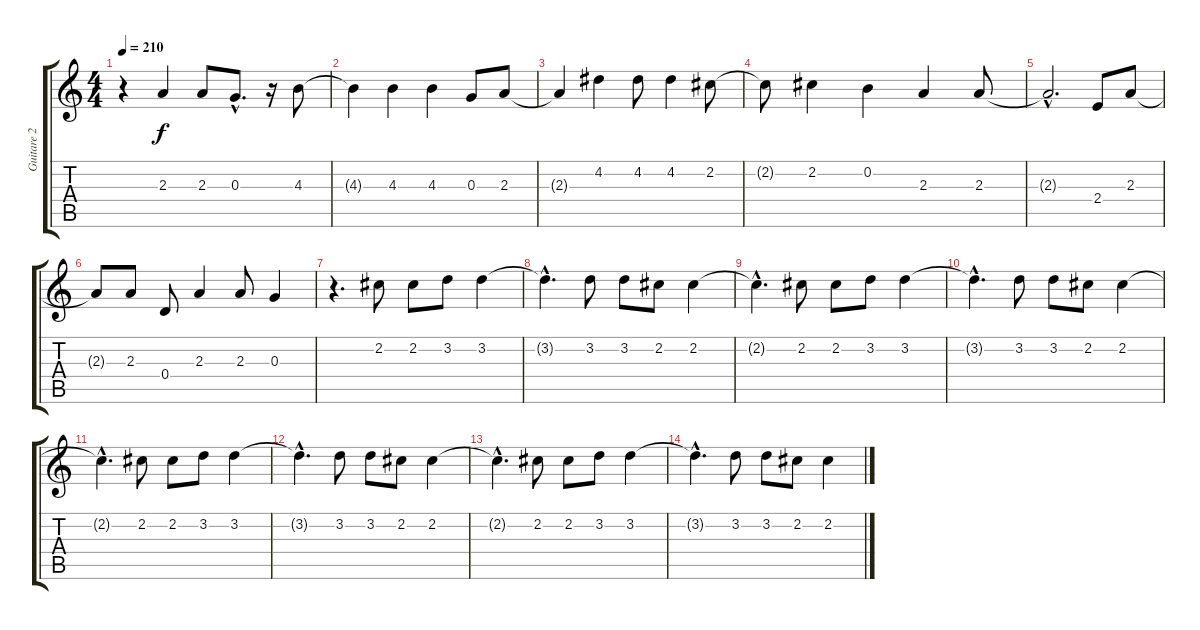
\track ("Guitare 2" "Guitare 2") {instrument overdrivenguitar}
\staff {score tabs}
\tuning (E4 B3 G3 D3 A2 E2) {hide}
\ts (4 4)
\tempo 210
\clef g2
\ks c
r.4{dy f} 2.3.4 2.3.8 0.3{hac}.8{d} r.16 4.3.8 |
4.3{t}.4 4.3.4 4.3.4 0.3.8 2.3.8 |
2.3{t}.4 4.2.4 4.2.8 4.2.4 2.2.8 |
2.2{t}.8 2.2.4 0.2.4 2.3.4 2.3.8 |
2.3{hac t}.2{d} 2.4.8 2.3.8 |
2.3{t}.8 2.3.8 0.4.8 2.3.4 2.3.8 0.3.4 |
r.4{d instrument overdrivenguitar} 2.2.8 2.2.8 3.2.8 3.2.4 |
3.2{hac t}.4{d} 3.2.8 3.2.8 2.2.8 2.2.4 |
2.2{hac t}.4{d} 2.2.8 2.2.8 3.2.8 3.2.4 |
3.2{hac t}.4{d} 3.2.8 3.2.8 2.2.8 2.2.4 |
2.2{hac t}.4{d} 2.2.8 2.2.8 3.2.8 3.2.4 |
3.2{hac t}.4{d} 3.2.8 3.2.8 2.2.8 2.2.4 |
2.2{hac t}.4{d} 2.2.8 2.2.8 3.2.8 3.2.4 |
3.2{hac t}.4{d} 3.2.8 3.2.8 2.2.8 2.2.4
